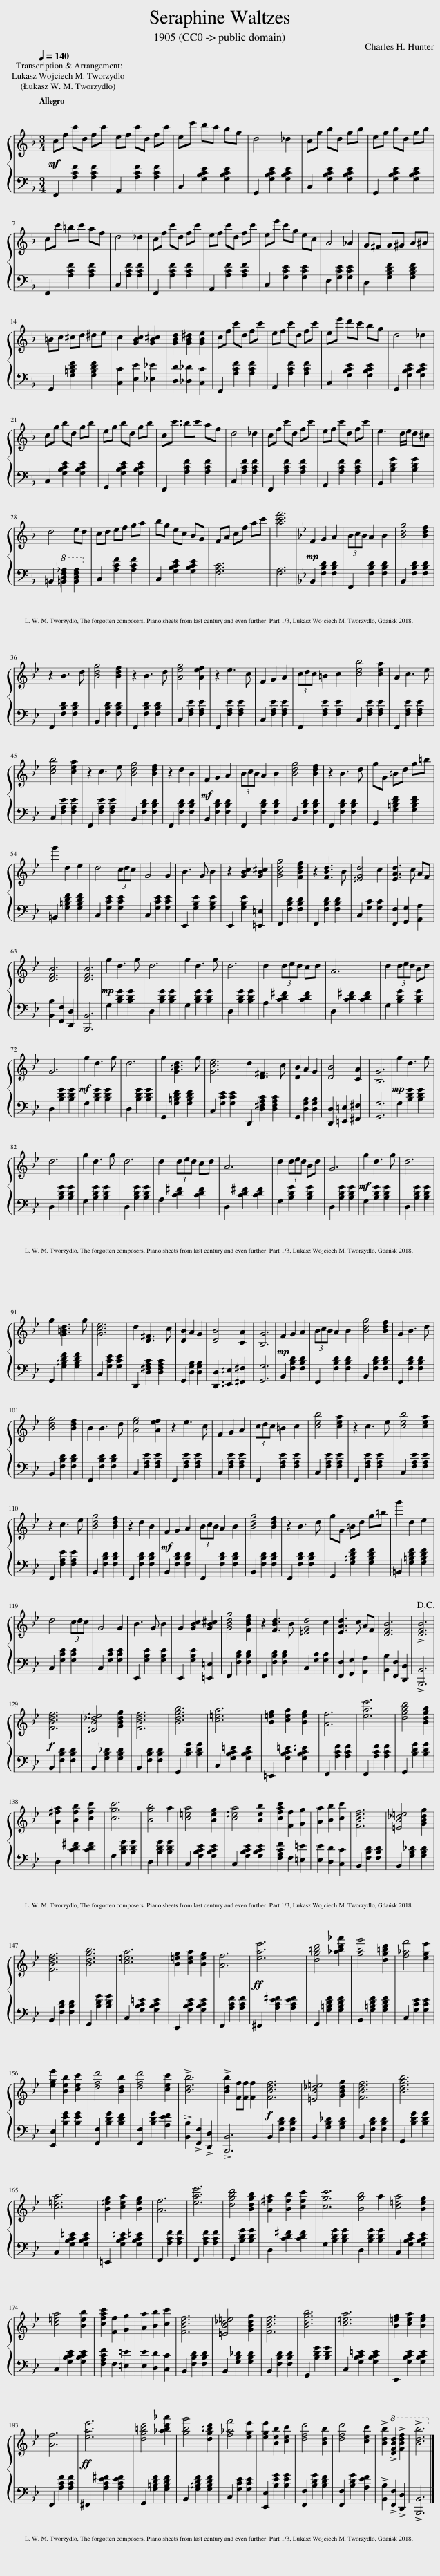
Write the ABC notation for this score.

X:1
%%score { 1 | 2 }
L:1/8
Q:1/4=140
M:3/4
I:linebreak $
K:F
V:1 treble
V:2 bass
V:1
!mf! cf c'd fc' | ef c'd fc' | ee' d'c' bg | d4 _d2 | cg bd gb | %5
 eg bd gb |$ cc' =bc' af | d4 _d2 | cf c'd fc' | ef c'd fc' | %10
 ee' c'g ec | A4 _A2 | G^F G^G A^A |$ =Bc ^cd ^de | c2 [GBc]2 [GB^c]2 | %15
 [GBd]2 [GB^d]2 [GBe]2 | cf c'd fc' | ef c'd fc' | ee' d'c' bg | d4 _d2 |$ %20
 cg bd gb | eg bd gb | cc' =bc' af | d4 _d2 | cf c'd fc' | %25
 ef c'd fc' | e3 d/e/ d^c |$ d4 ed | cd ef ga | bg ec BG | %30
 FA cf ac' | [ac'f']6 |[K:Bb]!mp! F2 G2 A2 | (3BcB A2 B2 | [Bdg]4 [Bdf]2 |$ %35
 z2 B3 d | [Bdg]4 [Bdf]2 | z2 B3 d | [Aeg]4 [Aef]2 | z2 e3 c | %40
 F2 G2 A2 | (3cdc =B2 c2 | [ceb]4 [cea]2 | A2 c3 e |$ [ceb]4 [cea]2 | %45
 z2 c3 e | [Bdg]4 [Bdf]2 | z2 d2 B2 |!mf! F2 G2 A2 | (3BcB A2 B2 | %50
 [Bdg]4 [Bdf]2 | z2 B3 d | gG =Bd g=b |$ g'2 d2 e2 | d4 (3cdc | %55
 G4 G2 | B3 G B2 | z2 [GBc]2 [GB^c]2 | [GBdg]4 [FBdf]2 | z2 [FBd]3 B | %60
 [=EGd]4 c2 | [EAd]3 c AF |$ [DFB]6 | [DFB]6 |!mp! g2 d3 g | %65
 d6 | g2 d3 g | d6 | d2 (3ded cd | A6 | %70
 d2 (3ded Bd |$ G6 |!mf! g2 d3 g | d6 | g2 [G=Bd]3 g | %75
 [Gce]6 | d2 [D^F]3 c | [DB]2 A2 G2 | [DB]4 [CA]2 | [B,G]6 | %80
!mp! g2 d3 g |$ d6 | g2 d3 g | d6 | d2 (3ded cd | %85
 A6 | d2 (3ded Bd | G6 |!mf! g2 d3 g | d6 |$ %90
 g2 [G=Bd]3 g | [Gce]6 | d2 [D^F]3 c | [DB]2 A2 G2 | [DB]4 [CA]2 | %95
 [B,G]6 |!mp! F2 G2 A2 | (3BcB A2 B2 | [Bdg]4 [Bdf]2 | G2 B3 d |$ %100
 [Bdg]4 [Bdf]2 | B2 B3 d | [Aeg]4 [Aef]2 | z2 e3 c | F2 G2 A2 | %105
 (3cdc =B2 c2 | [ceb]4 [cea]2 | z2 c3 e | [ceb]4 [cea]2 |$ z2 c3 e | %110
 [Bdg]4 [Bdf]2 | z2 d2 B2 |!mf! F2 G2 A2 | (3BcB A2 B2 | [Bdg]4 [Bdf]2 | %115
 z2 B3 d | gG =Bd g=b | g'2 d2 e2 |$ d4 (3cdc | G4 G2 | %120
 B3 G B2 | G2 [GBc]2 [GB^c]2 | [GBdg]4 [FBdf]2 | z2 [FBd]3 B | [=EGd]4 c2 | %125
 [EAd]3 c AF | [DFB]6 | !>![DFB]6!D.C.! |$!f! [FBdf]6 | [=EB_d=e]4 [GBdg]2 | %130
 [FBdf]6 | [Bdgb]6 | [c=ea]6 | [B=eg]2 [cea]2 [Beg]2 | [Af]6 | %135
 [eae']6 | [dgbd']4 [Bdgb]2 |$ [A^fa]2 [Bfb]2 [cfc']2 | [cgc']6 | [Bgb]4 a2 | %140
 [c=ea]4 [Beg]2 | [c=ea]4 [Beb]2 | [cfac']2 [Ff]2 [Gg]2 | [Aa]2 [Bb]2 [cc']2 | [FBdf]6 | %145
 [=EB_d=e]4 [GBdg]2 |$ [FBdf]6 | [Bdgb]6 | [c=ea]6 | [B=eg]2 [cea]2 [Beg]2 | %150
 [Af]6 |!ff! [eae']6 | [dg=bd']4 [_abd'_a']2 | [gbg']4 [dg=bd']2 | [f_af']4 [ege']2 |$ %155
 [ege']2 [Beb]2 [cec']2 | [dfd']4 [Bdb]2 | [dfd']4 [cec']2 | !>![Bdb]6 | !>![Bdb]2 [Ff][Ff] [Ff]2 | %160
!f! [FBdf]6 | [=EB_d=e]4 [GBdg]2 | [FBdf]6 | [Bdgb]6 |$ [c=ea]6 | %165
 [B=eg]2 [cea]2 [Beg]2 | [Af]6 | [eae']6 | [dgbd']4 [Bdgb]2 | [A^fa]2 [Bfb]2 [cfc']2 | %170
 [cgc']6 | [Bgb]4 a2 | [c=ea]4 [Beg]2 |$ [c=ea]4 [Beb]2 | [cfac']2 [Ff]2 [Gg]2 | %175
 [Aa]2 [Bb]2 [cc']2 | [FBdf]6 | [=EB_d=e]4 [GBdg]2 | [FBdf]6 | [Bdgb]6 | %180
 [c=ea]6 | [B=eg]2 [cea]2 [Beg]2 |$ [Af]6 |!ff! [eae']6 | [dg=bd']4 [_abd'_a']2 | %185
 [gbg']4 [dg=bd']2 | [f_af']4 [ege']2 | [ege']2 [Beb]2 [cec']2 | [dfd']4 [Bdb]2 | [dfd']4 [cec']2 | %190
 !>![Bdb]2!8va(! !>![dfbd']2 !>![fbd'f']2 | !>![bd'b']6!8va)! |] %192
V:2
 F,,2 [A,CF]2 [A,CF]2 | A,,2 [A,CF]2 [A,CF]2 | C,2 [G,B,CE]2 [G,B,CE]2 | G,,2 [G,B,CE]2 [G,B,CE]2 | C,2 [G,B,CE]2 [G,B,CE]2 | %5
 G,,2 [G,B,CE]2 [G,B,CE]2 |$ F,,2 [A,CF]2 [A,CF]2 | C,2 [A,CF]2 [A,CF]2 | F,,2 [A,CF]2 [A,CF]2 | A,,2 [A,CF]2 [A,CF]2 | %10
 C,2 [G,CE]2 [G,CE]2 | E,2 [G,CE]2 [G,CE]2 | D,2 [G,B,DF]2 [G,B,DF]2 |$ G,,2 [G,=B,DF]2 [G,B,DF]2 | [C,C]2 [E,E]2 [_E,_E]2 | %15
 [D,D]2 [_D,_D]2 [C,C]2 | F,,2 [A,CF]2 [A,CF]2 | A,,2 [A,CF]2 [A,CF]2 | C,2 [G,B,CE]2 [G,B,CE]2 | G,,2 [G,B,CE]2 [G,B,CE]2 |$ %20
 C,2 [G,B,CE]2 [G,B,CE]2 | G,,2 [G,B,CE]2 [G,B,CE]2 | F,,2 [A,CF]2 [A,CF]2 | C,2 [A,CF]2 [A,CF]2 | F,,2 [A,CF]2 [A,CF]2 | %25
 A,,2 [A,CF]2 [A,CF]2 | B,,2 [B,DG]2 [B,DG]2 |$ =B,,2!8va(! [=B,DF_A]2 [B,DFA]2!8va)! | C,2 [A,CF]2 [A,CF]2 | C,2 [G,B,CE]2 [G,B,CE]2 | %30
 [F,A,C]6 | [F,A,]6 |[K:Bb] B,,2 [F,B,D]2 [F,B,D]2 | F,,2 [F,B,D]2 [F,B,D]2 | B,,2 [F,B,D]2 [F,B,D]2 |$ %35
 F,,2 [F,B,D]2 [F,B,D]2 | B,,2 [F,B,D]2 [F,B,D]2 | F,,2 [F,B,D]2 [F,B,D]2 | C,2 [F,A,E]2 [F,A,E]2 | F,,2 [F,A,E]2 [F,A,E]2 | %40
 C,2 [F,A,E]2 [F,A,E]2 | F,,2 [F,A,E]2 [F,A,E]2 | C,2 [F,A,E]2 [F,A,E]2 | F,,2 [F,A,E]2 [F,A,E]2 |$ C,2 [F,A,E]2 [F,A,E]2 | %45
 F,,2 [F,A,E]2 [F,A,E]2 | B,,2 [F,B,D]2 [F,B,D]2 | F,,2 [F,B,D]2 [F,B,D]2 | B,,2 [F,B,D]2 [F,B,D]2 | F,,2 [F,B,D]2 [F,B,D]2 | %50
 B,,2 [F,B,D]2 [F,B,D]2 | F,,2 [F,B,D]2 [F,B,D]2 | G,,2 [G,=B,DF]2 [G,B,DF]2 |$ =B,,2 [G,=B,DF]2 [G,B,DF]2 | C,2 [G,CE]2 [G,CE]2 | %55
 C,2 [G,CE]2 [G,CE]2 | E,,2 [G,B,E]2 [G,B,E]2 | E,,2 [G,B,E]2 [=E,,=E,]2 | F,,2 [F,B,D]2 [F,B,D]2 | F,,2 [F,B,D]2 [F,B,D]2 | %60
 C,2 [G,C]2 [G,C]2 | [F,,F,]2 [G,,G,]2 [A,,A,]2 |$ [B,,B,]2 [F,,F,]2 [D,,D,]2 | [B,,,B,,]6 | G,2 [B,DG]2 [B,DG]2 | %65
 D,2 [B,DG]2 [B,DG]2 | G,2 [B,DG]2 [B,DG]2 | D,2 [B,DG]2 [B,DG]2 | A,2 [CD^F]2 [CDF]2 | D,2 [CD^F]2 [CDF]2 | %70
 G,2 [B,DG]2 [B,DG]2 |$ D,2 [B,DG]2 [B,DG]2 | G,2 [B,DG]2 [B,DG]2 | D,2 [B,DG]2 [B,DG]2 | G,,2 [G,=B,DF]2 [G,B,DF]2 | %75
 C,2 [G,CE]2 [G,CE]2 | D,,2 [D,^F,A,C]2 [D,F,A,C]2 | G,,2 [D,G,B,]2 [D,G,B,]2 | [D,,D,]2 [=E,,=E,]2 [^F,,^F,]2 | [G,,G,]6 | %80
 G,2 [B,DG]2 [B,DG]2 |$ D,2 [B,DG]2 [B,DG]2 | G,2 [B,DG]2 [B,DG]2 | D,2 [B,DG]2 [B,DG]2 | A,2 [CD^F]2 [CDF]2 | %85
 D,2 [CD^F]2 [CDF]2 | G,2 [B,DG]2 [B,DG]2 | D,2 [B,DG]2 [B,DG]2 | G,2 [B,DG]2 [B,DG]2 | D,2 [B,DG]2 [B,DG]2 |$ %90
 G,,2 [G,=B,DF]2 [G,B,DF]2 | C,2 [G,CE]2 [G,CE]2 | D,,2 [D,^F,A,C]2 [D,F,A,C]2 | G,,2 [D,G,B,]2 [D,G,B,]2 | [D,,D,]2 [=E,,=E,]2 [^F,,^F,]2 | %95
 [G,,G,]6 | B,,2 [F,B,D]2 [F,B,D]2 | F,,2 [F,B,D]2 [F,B,D]2 | B,,2 [F,B,D]2 [F,B,D]2 | F,,2 [F,B,D]2 [F,B,D]2 |$ %100
 B,,2 [F,B,D]2 [F,B,D]2 | F,,2 [F,B,D]2 [F,B,D]2 | C,2 [F,A,E]2 [F,A,E]2 | F,,2 [F,A,E]2 [F,A,E]2 | C,2 [F,A,E]2 [F,A,E]2 | %105
 F,,2 [F,A,E]2 [F,A,E]2 | C,2 [F,A,E]2 [F,A,E]2 | F,,2 [F,A,E]2 [F,A,E]2 | C,2 [F,A,E]2 [F,A,E]2 |$ F,,2 [F,A,E]2 [F,A,E]2 | %110
 B,,2 [F,B,D]2 [F,B,D]2 | F,,2 [F,B,D]2 [F,B,D]2 | B,,2 [F,B,D]2 [F,B,D]2 | F,,2 [F,B,D]2 [F,B,D]2 | B,,2 [F,B,D]2 [F,B,D]2 | %115
 F,,2 [F,B,D]2 [F,B,D]2 | G,,2 [G,=B,DF]2 [G,B,DF]2 | =B,,2 [G,=B,DF]2 [G,B,DF]2 |$ C,2 [G,CE]2 [G,CE]2 | C,2 [G,CE]2 [G,CE]2 | %120
 E,,2 [G,B,E]2 [G,B,E]2 | E,,2 [G,B,E]2 [=E,,=E,]2 | F,,2 [F,B,D]2 [F,B,D]2 | F,,2 [F,B,D]2 [F,B,D]2 | C,2 [G,C]2 [G,C]2 | %125
 [F,,F,]2 [G,,G,]2 [A,,A,]2 | [B,,B,]2 [F,,F,]2 [D,,D,]2 | !>![B,,,B,,]6 |$ B,,2 [F,B,D]2 [F,B,D]2 | B,,2 [G,B,_D]2 [G,B,D]2 | %130
 B,,2 [F,B,D]2 [F,B,D]2 | G,,2 [B,DG]2 [B,DG]2 | C,2 [G,B,C=E]2 [G,B,CE]2 | =E,,2 [G,B,C=E]2 [G,B,C=E]2 | F,,2 [A,CF]2 [A,CF]2 | %135
 F,,2 [A,CF]2 [A,CF]2 | G,,2 [B,DG]2 [B,DG]2 |$ D,2 [CD^F]2 [CDF]2 | G,2 [B,DG]2 [B,DG]2 | D,2 [B,DG]2 [B,DG]2 | %140
 C,2 [G,B,CE]2 [G,B,CE]2 | C,2 [G,B,CE]2 [G,B,CE]2 | [F,A,CF]2 F,2 [=E,=E]2 | [E,E]2 [D,D]2 [C,C]2 | B,,2 [F,B,D]2 [F,B,D]2 | %145
 B,,2 [G,B,_D]2 [G,B,D]2 |$ B,,2 [F,B,D]2 [F,B,D]2 | G,,2 [B,DG]2 [B,DG]2 | C,2 [G,B,C=E]2 [G,B,CE]2 | E,,2 [G,B,CE]2 [G,B,CE]2 | %150
 F,,2 [A,CF]2 [A,CF]2 | ^F,,2 [A,CE^F]2 [A,CEF]2 | G,,2 [G,=B,DF]2 [G,B,DF]2 | B,,2 [G,=B,DF]2 [G,B,DF]2 | C,2 [G,CE]2 [G,CE]2 |$ %155
 [E,,E,]2 [B,EG]2 [B,EG]2 | [F,,F,]2 [B,DG]2 [B,DF]2 | [F,,F,]2 [B,DG]2 [A,EF]2 | !>![B,,B,]2 !>![F,,F,]2 !>![D,,D,]2 | !>![B,,,B,,]6 | %160
 B,,2 [F,B,D]2 [F,B,D]2 | B,,2 [G,B,_D]2 [G,B,D]2 | B,,2 [F,B,D]2 [F,B,D]2 | G,,2 [B,DG]2 [B,DG]2 |$ C,2 [G,B,C=E]2 [G,B,CE]2 | %165
 =E,,2 [G,B,C=E]2 [G,B,C=E]2 | F,,2 [A,CF]2 [A,CF]2 | F,,2 [A,CF]2 [A,CF]2 | G,,2 [B,DG]2 [B,DG]2 | D,2 [CD^F]2 [CDF]2 | %170
 G,2 [B,DG]2 [B,DG]2 | D,2 [B,DG]2 [B,DG]2 | C,2 [G,B,CE]2 [G,B,CE]2 |$ C,2 [G,B,CE]2 [G,B,CE]2 | [F,A,CF]2 F,2 [=E,=E]2 | %175
 [E,E]2 [D,D]2 [C,C]2 | B,,2 [F,B,D]2 [F,B,D]2 | B,,2 [G,B,_D]2 [G,B,D]2 | B,,2 [F,B,D]2 [F,B,D]2 | G,,2 [B,DG]2 [B,DG]2 | %180
 C,2 [G,B,C=E]2 [G,B,CE]2 | E,,2 [G,B,CE]2 [G,B,CE]2 |$ F,,2 [A,CF]2 [A,CF]2 | ^F,,2 [A,CE^F]2 [A,CEF]2 | G,,2 [G,=B,DF]2 [G,B,DF]2 | %185
 B,,2 [G,=B,DF]2 [G,B,DF]2 | C,2 [G,CE]2 [G,CE]2 | [E,,E,]2 [B,EG]2 [B,EG]2 | [F,,F,]2 [B,DG]2 [B,DF]2 | [F,,F,]2 [B,DG]2 [A,EF]2 | %190
 !>![B,,B,]2 !>![F,,F,]2 !>![D,,D,]2 | !>![B,,,B,,]6 |] %192
